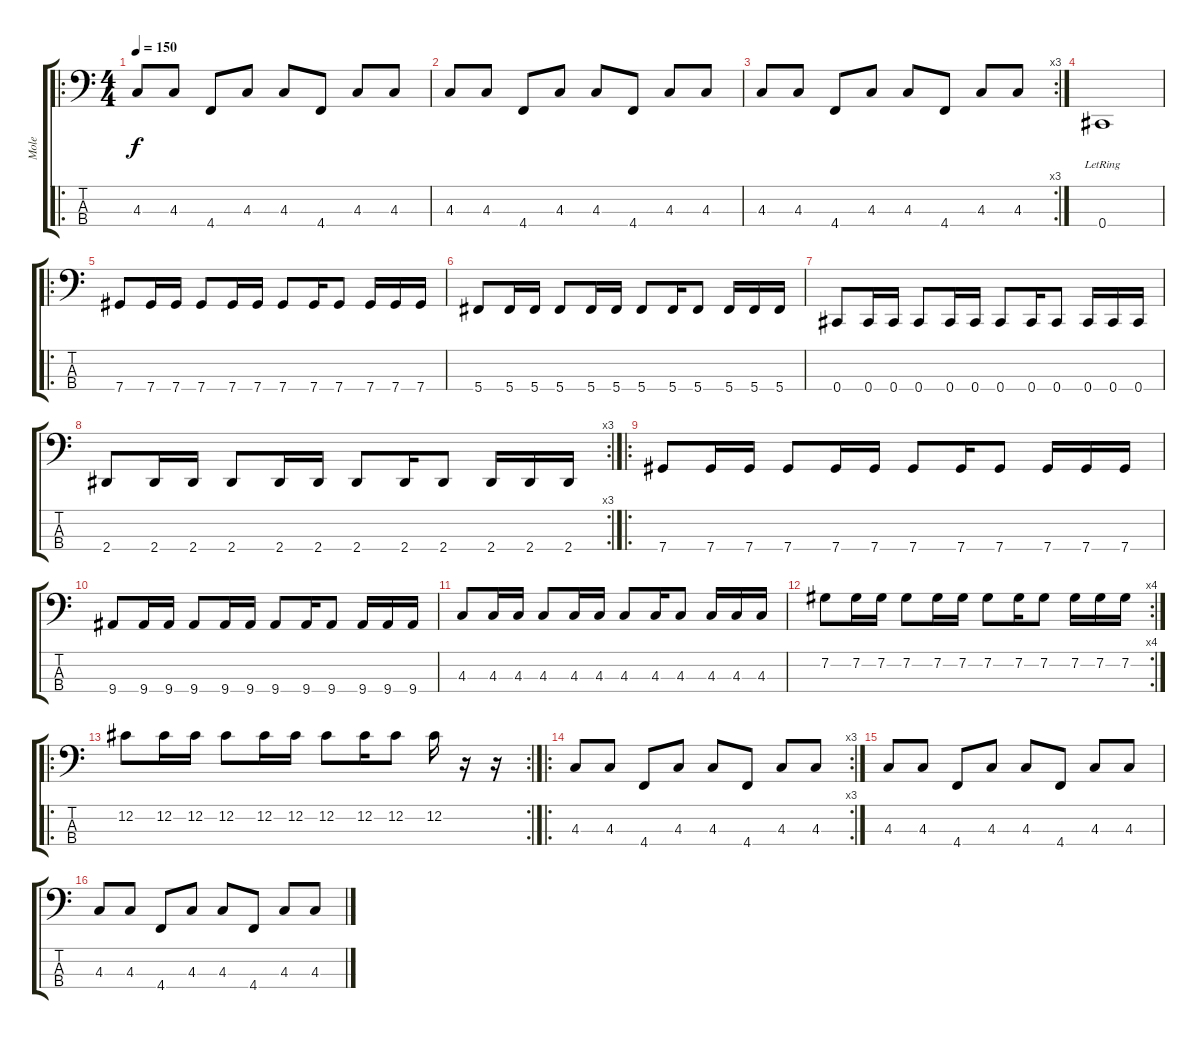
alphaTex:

\track ("Mole" "Mole") {instrument electricbasspick}
\staff {score tabs}
\tuning (Gb2 Db2 Ab1 Db1) {hide}
\ro
\ts (4 4)
\tempo 150
\clef f4
\ks c
4.3.8{dy f instrument electricbasspick} 4.3.8 4.4.8 4.3.8 4.3.8 4.4.8 4.3.8 4.3.8 |
4.3.8 4.3.8 4.4.8 4.3.8 4.3.8 4.4.8 4.3.8 4.3.8 |
\rc 3
4.3.8 4.3.8 4.4.8 4.3.8 4.3.8 4.4.8 4.3.8 4.3.8 |
0.4{lr}.1 |
\ro
7.4.8 7.4.16 7.4.16 7.4.8 7.4.16 7.4.16 7.4.8 7.4.16 7.4.8 7.4.16 7.4.16 7.4.16 |
5.4.8 5.4.16 5.4.16 5.4.8 5.4.16 5.4.16 5.4.8 5.4.16 5.4.8 5.4.16 5.4.16 5.4.16 |
0.4.8 0.4.16 0.4.16 0.4.8 0.4.16 0.4.16 0.4.8 0.4.16 0.4.8 0.4.16 0.4.16 0.4.16 |
\rc 3
2.4.8 2.4.16 2.4.16 2.4.8 2.4.16 2.4.16 2.4.8 2.4.16 2.4.8 2.4.16 2.4.16 2.4.16 |
\ro
7.4.8 7.4.16 7.4.16 7.4.8 7.4.16 7.4.16 7.4.8 7.4.16 7.4.8 7.4.16 7.4.16 7.4.16 |
9.4.8 9.4.16 9.4.16 9.4.8 9.4.16 9.4.16 9.4.8 9.4.16 9.4.8 9.4.16 9.4.16 9.4.16 |
4.3.8 4.3.16 4.3.16 4.3.8 4.3.16 4.3.16 4.3.8 4.3.16 4.3.8 4.3.16 4.3.16 4.3.16 |
\rc 4
7.2.8 7.2.16 7.2.16 7.2.8 7.2.16 7.2.16 7.2.8 7.2.16 7.2.8 7.2.16 7.2.16 7.2.16 |
\ro
\rc 2
12.2.8 12.2.16 12.2.16 12.2.8 12.2.16 12.2.16 12.2.8 12.2.16 12.2.8 12.2.16 r.16 r.16 |
\ro
\rc 3
4.3.8 4.3.8 4.4.8 4.3.8 4.3.8 4.4.8 4.3.8 4.3.8 |
4.3.8 4.3.8 4.4.8 4.3.8 4.3.8 4.4.8 4.3.8 4.3.8 |
4.3.8 4.3.8 4.4.8 4.3.8 4.3.8 4.4.8 4.3.8 4.3.8
